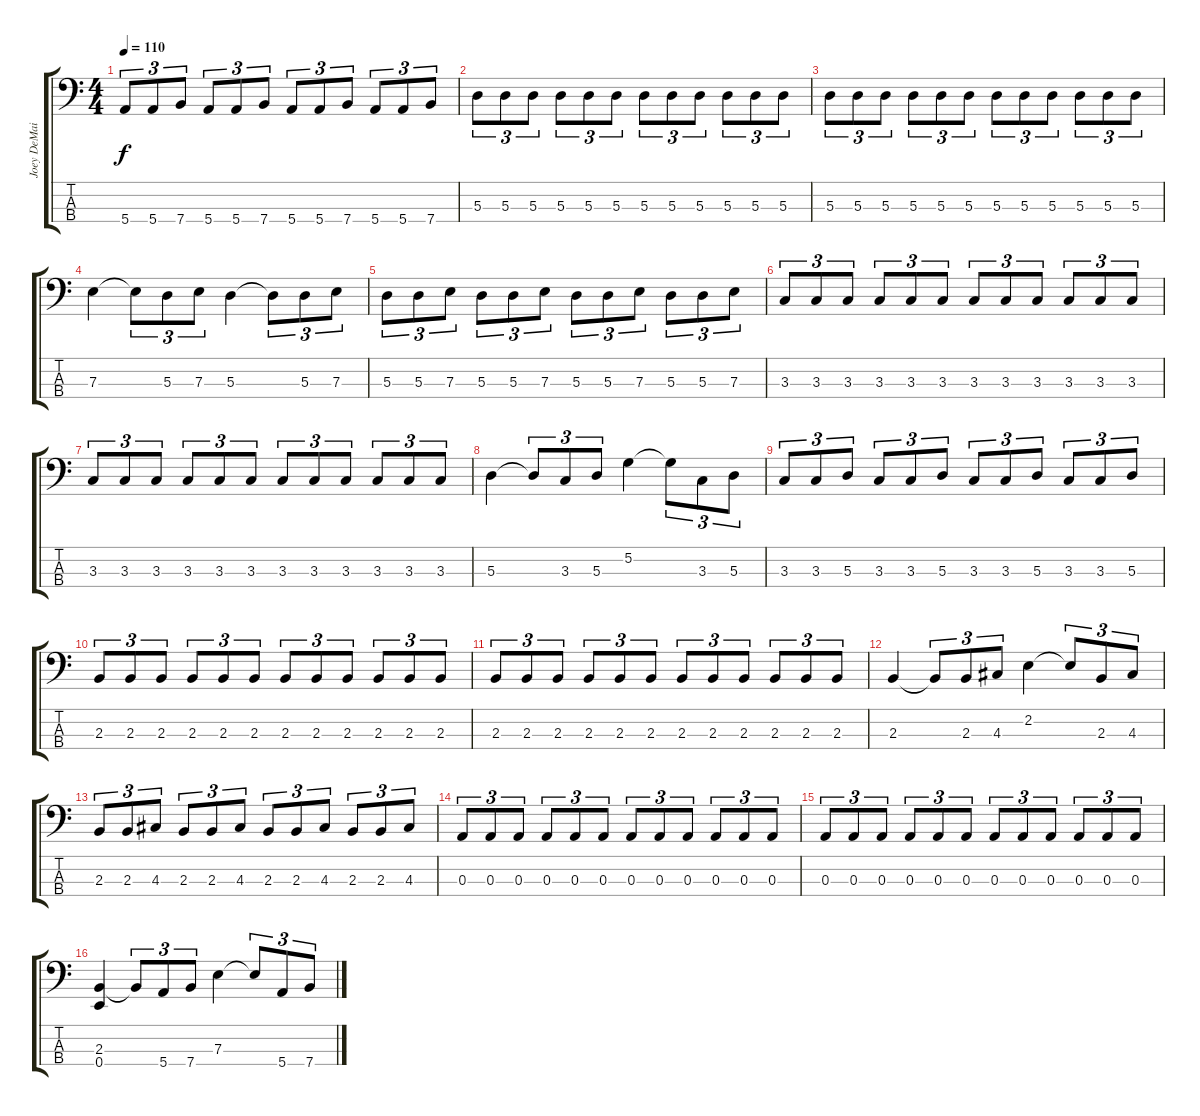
\track ("Joey DeMaio" "Joey DeMai") {instrument slapbass2}
\staff {score tabs}
\tuning (G2 D2 A1 E1) {hide}
\ts (4 4)
\tempo 110
\clef f4
\ks c
5.4.8{tu (3 2) dy f} 5.4.8{tu (3 2)} 7.4.8{tu (3 2)} 5.4.8{tu (3 2)} 5.4.8{tu (3 2)} 7.4.8{tu (3 2)} 5.4.8{tu (3 2)} 5.4.8{tu (3 2)} 7.4.8{tu (3 2)} 5.4.8{tu (3 2)} 5.4.8{tu (3 2)} 7.4.8{tu (3 2)} |
5.3.8{tu (3 2)} 5.3.8{tu (3 2)} 5.3.8{tu (3 2)} 5.3.8{tu (3 2)} 5.3.8{tu (3 2)} 5.3.8{tu (3 2)} 5.3.8{tu (3 2)} 5.3.8{tu (3 2)} 5.3.8{tu (3 2)} 5.3.8{tu (3 2)} 5.3.8{tu (3 2)} 5.3.8{tu (3 2)} |
5.3.8{tu (3 2)} 5.3.8{tu (3 2)} 5.3.8{tu (3 2)} 5.3.8{tu (3 2)} 5.3.8{tu (3 2)} 5.3.8{tu (3 2)} 5.3.8{tu (3 2)} 5.3.8{tu (3 2)} 5.3.8{tu (3 2)} 5.3.8{tu (3 2)} 5.3.8{tu (3 2)} 5.3.8{tu (3 2)} |
7.3.4 7.3{t}.8{tu (3 2)} 5.3.8{tu (3 2)} 7.3.8{tu (3 2)} 5.3.4 5.3{t}.8{tu (3 2)} 5.3.8{tu (3 2)} 7.3.8{tu (3 2)} |
5.3.8{tu (3 2)} 5.3.8{tu (3 2)} 7.3.8{tu (3 2)} 5.3.8{tu (3 2)} 5.3.8{tu (3 2)} 7.3.8{tu (3 2)} 5.3.8{tu (3 2)} 5.3.8{tu (3 2)} 7.3.8{tu (3 2)} 5.3.8{tu (3 2)} 5.3.8{tu (3 2)} 7.3.8{tu (3 2)} |
3.3.8{tu (3 2)} 3.3.8{tu (3 2)} 3.3.8{tu (3 2)} 3.3.8{tu (3 2)} 3.3.8{tu (3 2)} 3.3.8{tu (3 2)} 3.3.8{tu (3 2)} 3.3.8{tu (3 2)} 3.3.8{tu (3 2)} 3.3.8{tu (3 2)} 3.3.8{tu (3 2)} 3.3.8{tu (3 2)} |
3.3.8{tu (3 2)} 3.3.8{tu (3 2)} 3.3.8{tu (3 2)} 3.3.8{tu (3 2)} 3.3.8{tu (3 2)} 3.3.8{tu (3 2)} 3.3.8{tu (3 2)} 3.3.8{tu (3 2)} 3.3.8{tu (3 2)} 3.3.8{tu (3 2)} 3.3.8{tu (3 2)} 3.3.8{tu (3 2)} |
5.3.4 5.3{t}.8{tu (3 2)} 3.3.8{tu (3 2)} 5.3.8{tu (3 2)} 5.2.4 5.2{t}.8{tu (3 2)} 3.3.8{tu (3 2)} 5.3.8{tu (3 2)} |
3.3.8{tu (3 2)} 3.3.8{tu (3 2)} 5.3.8{tu (3 2)} 3.3.8{tu (3 2)} 3.3.8{tu (3 2)} 5.3.8{tu (3 2)} 3.3.8{tu (3 2)} 3.3.8{tu (3 2)} 5.3.8{tu (3 2)} 3.3.8{tu (3 2)} 3.3.8{tu (3 2)} 5.3.8{tu (3 2)} |
2.3.8{tu (3 2)} 2.3.8{tu (3 2)} 2.3.8{tu (3 2)} 2.3.8{tu (3 2)} 2.3.8{tu (3 2)} 2.3.8{tu (3 2)} 2.3.8{tu (3 2)} 2.3.8{tu (3 2)} 2.3.8{tu (3 2)} 2.3.8{tu (3 2)} 2.3.8{tu (3 2)} 2.3.8{tu (3 2)} |
2.3.8{tu (3 2)} 2.3.8{tu (3 2)} 2.3.8{tu (3 2)} 2.3.8{tu (3 2)} 2.3.8{tu (3 2)} 2.3.8{tu (3 2)} 2.3.8{tu (3 2)} 2.3.8{tu (3 2)} 2.3.8{tu (3 2)} 2.3.8{tu (3 2)} 2.3.8{tu (3 2)} 2.3.8{tu (3 2)} |
2.3.4 2.3{t}.8{tu (3 2)} 2.3.8{tu (3 2)} 4.3.8{tu (3 2)} 2.2.4 2.2{t}.8{tu (3 2)} 2.3.8{tu (3 2)} 4.3.8{tu (3 2)} |
2.3.8{tu (3 2)} 2.3.8{tu (3 2)} 4.3.8{tu (3 2)} 2.3.8{tu (3 2)} 2.3.8{tu (3 2)} 4.3.8{tu (3 2)} 2.3.8{tu (3 2)} 2.3.8{tu (3 2)} 4.3.8{tu (3 2)} 2.3.8{tu (3 2)} 2.3.8{tu (3 2)} 4.3.8{tu (3 2)} |
0.3.8{tu (3 2)} 0.3.8{tu (3 2)} 0.3.8{tu (3 2)} 0.3.8{tu (3 2)} 0.3.8{tu (3 2)} 0.3.8{tu (3 2)} 0.3.8{tu (3 2)} 0.3.8{tu (3 2)} 0.3.8{tu (3 2)} 0.3.8{tu (3 2)} 0.3.8{tu (3 2)} 0.3.8{tu (3 2)} |
0.3.8{tu (3 2)} 0.3.8{tu (3 2)} 0.3.8{tu (3 2)} 0.3.8{tu (3 2)} 0.3.8{tu (3 2)} 0.3.8{tu (3 2)} 0.3.8{tu (3 2)} 0.3.8{tu (3 2)} 0.3.8{tu (3 2)} 0.3.8{tu (3 2)} 0.3.8{tu (3 2)} 0.3.8{tu (3 2)} |
(2.3 0.4).4 2.3{t}.8{tu (3 2)} 5.4.8{tu (3 2)} 7.4.8{tu (3 2)} 7.3.4 7.3{t}.8{tu (3 2)} 5.4.8{tu (3 2)} 7.4.8{tu (3 2)}
